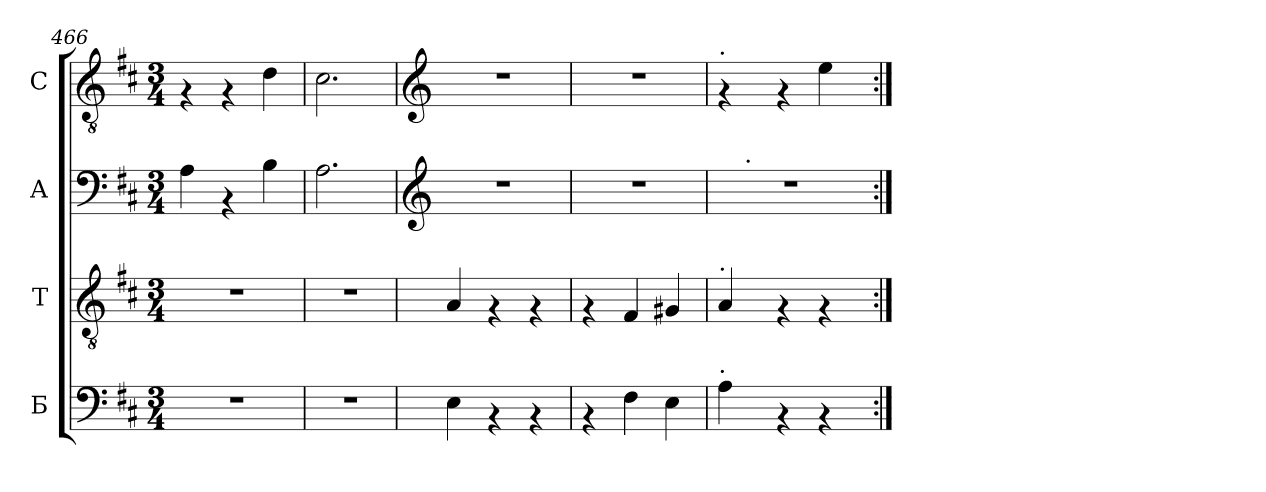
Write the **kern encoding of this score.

**kern	**kern	**kern	**kern
*part4	*part3	*part2	*part1
*staff4	*staff3	*staff2	*staff1
*I"Б	*I"Т	*I"А	*I"С
*clefF4	*clefGv2	*clefF4	*clefGv2
*k[f#c#]	*k[f#c#]	*k[f#c#]	*k[f#c#]
*D:	*D:	*D:	*D:
*M3/4	*M3/4	*M3/4	*M3/4
=466	=466	=466	=466
2.r	2.r	4A\	4rF
.	.	4rAA	4rF
.	.	4B\	4d\
=467	=467	=467	=467
2.r	2.r	2.A\	2.c#\
!!LO:LB:g=z
=468	=468	=468	=468
*	*	*clefG2	*clefG2
4E\	4A/	2.r	2.r
4rAA	4rF	.	.
4rAA	4rF	.	.
=469	=469	=469	=469
4rAA	4rF	2.r	2.r
4F#\	4F#/	.	.
4E\	4G#X/	.	.
=470	=470	=470	=470
!	!	!	!LO:TX:a:t=.
!	!LO:TX:a:t=.	!	!
!LO:TX:a:t=.	!	!	!
*	*	*^	*
4A\	4A/	2.r	16ryy	4rf
.	.	.	64ryy	.
!	!	!	!LO:TX:a:t=.	!
.	.	.	2ryy	.
4rAA	4rF	.	.	4rf
4rAA	4rF	.	.	4ee\
.	.	.	8ryy	.
.	.	.	32.ryy	.
*	*	*v	*v	*
=:|!	=:|!	=:|!	=:|!
*-	*-	*-	*-
